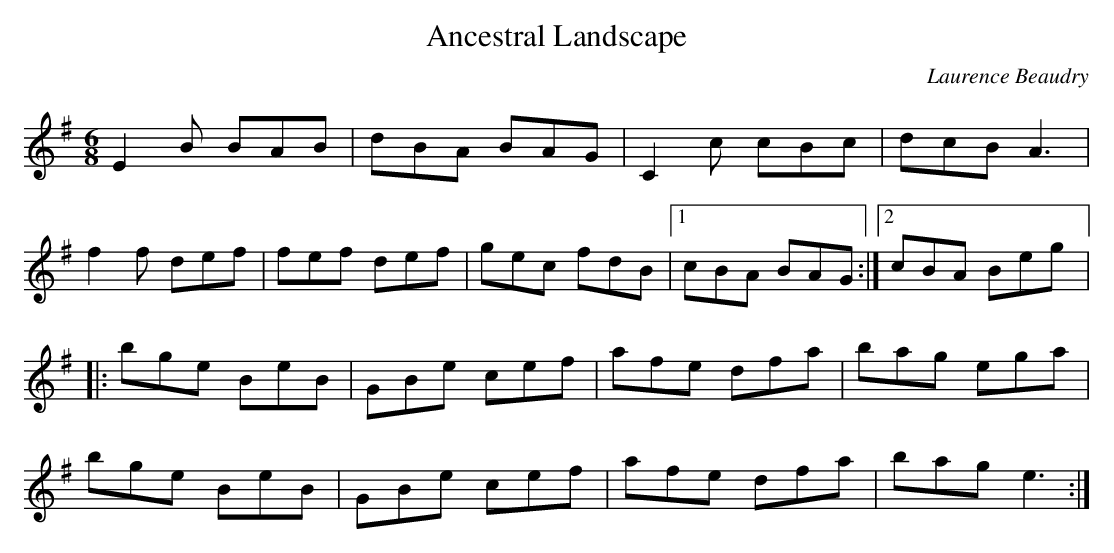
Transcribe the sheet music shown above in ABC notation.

X:1
T:Ancestral Landscape
C:Laurence Beaudry
M:6/8
L:1/8
K:Emin
E2B BAB | dBA BAG | C2c cBc | dcB A3 |
f2f def | fef def | gec fdB |1 cBA BAG :|2 cBA Beg |:
bge BeB | GBe cef | afe dfa | bag ega |
bge BeB | GBe cef | afe dfa | bag e3 :|
